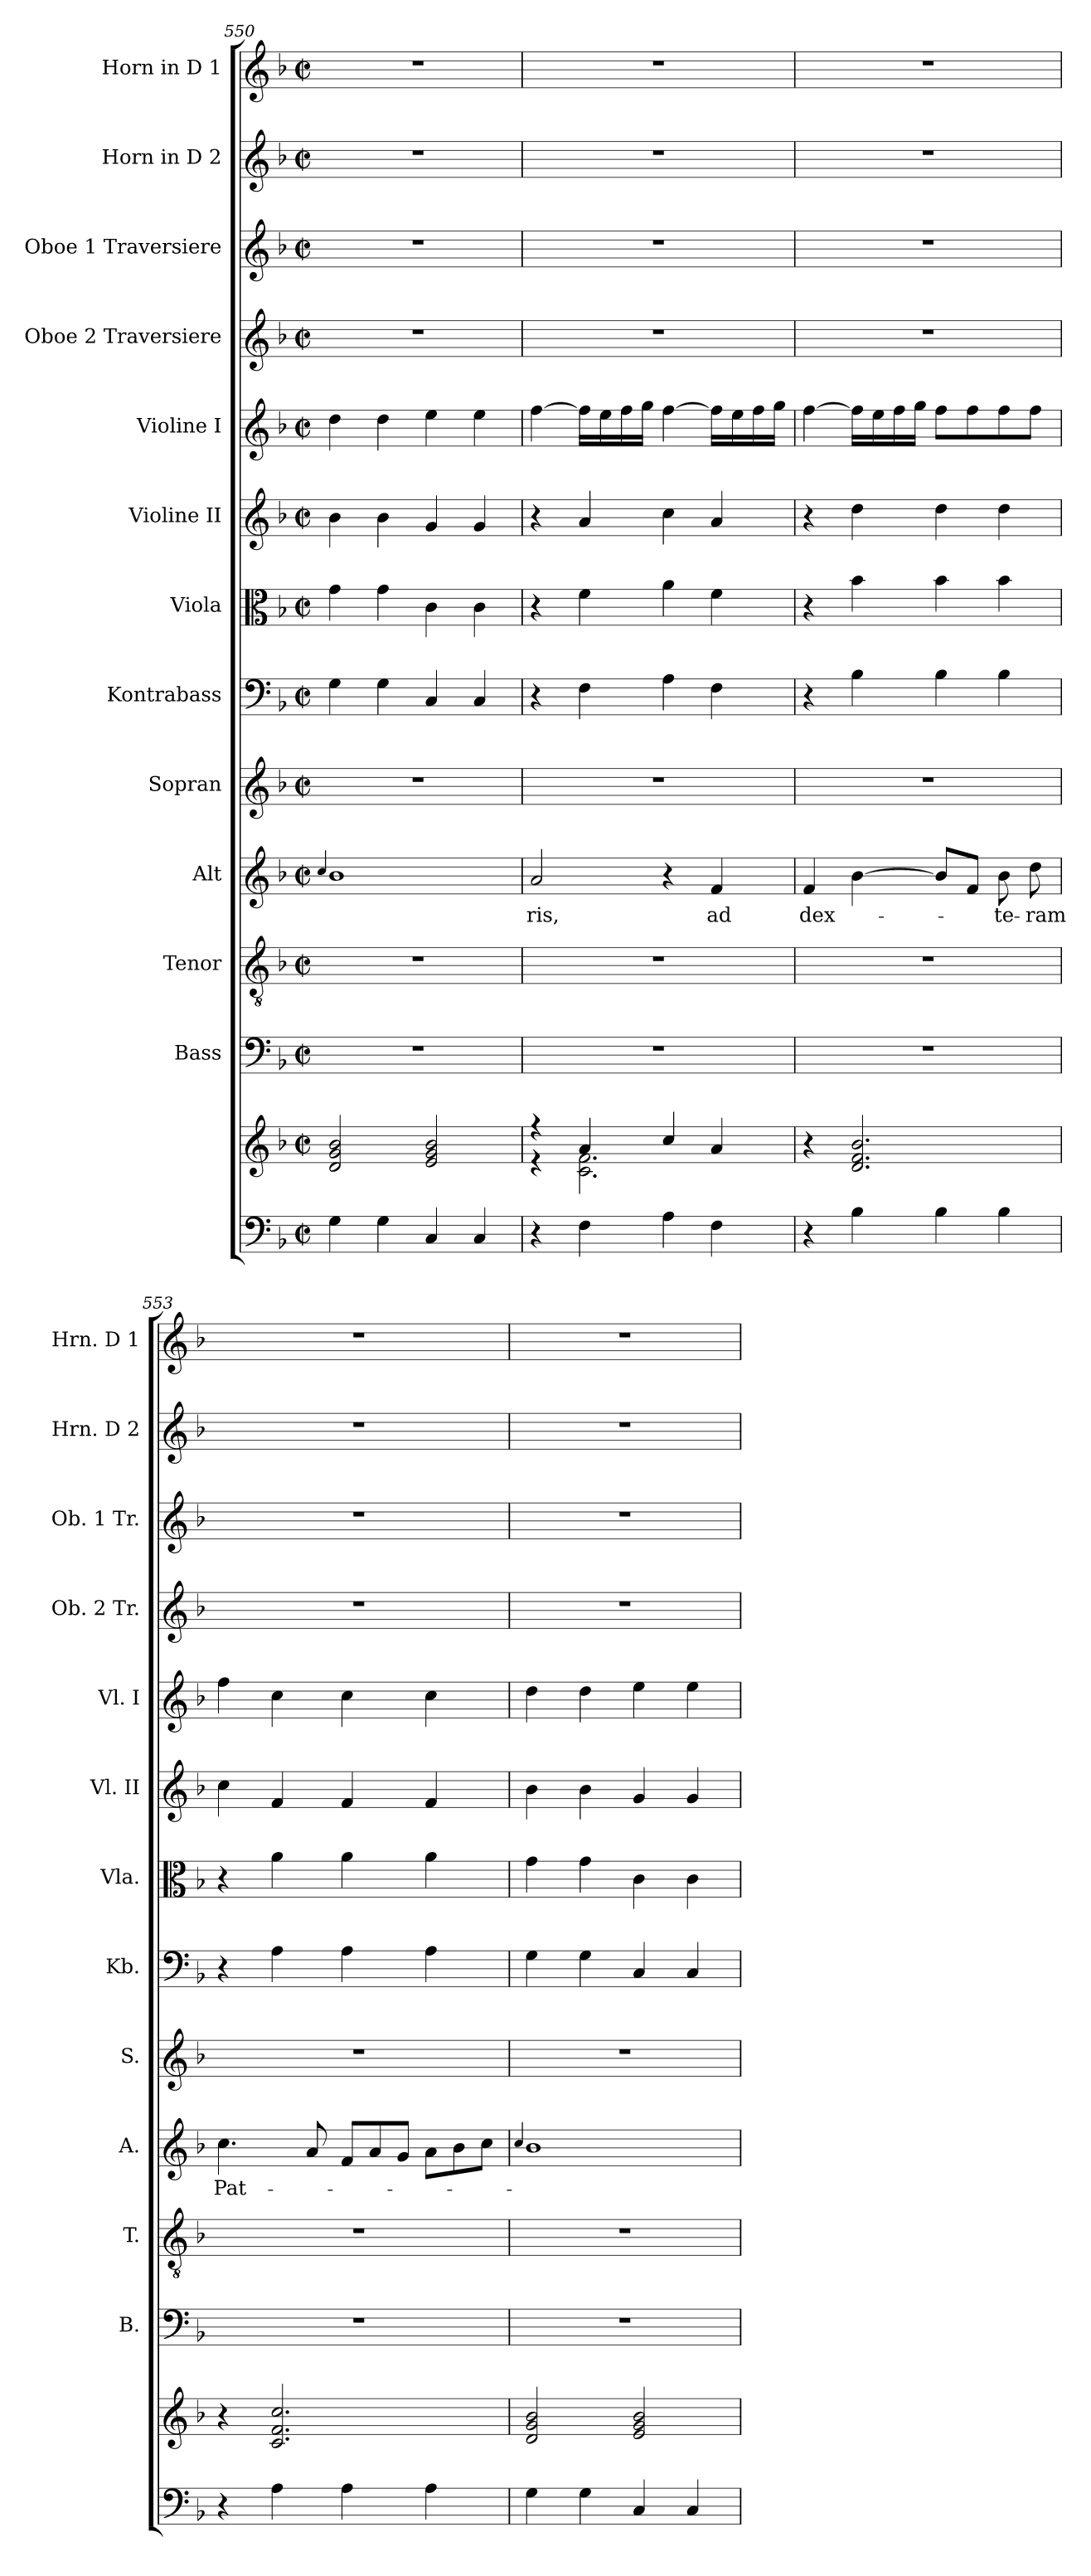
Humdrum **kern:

**kern	**kern	**kern	**kern	**kern	**text	**kern	**kern	**kern	**kern	**kern	**kern	**kern	**kern	**kern
*part13	*part13	*part12	*part11	*part10	*part10	*part9	*part8	*part7	*part6	*part5	*part4	*part3	*part2	*part1
*staff14	*staff13	*staff12	*staff11	*staff10	*staff10	*staff9	*staff8	*staff7	*staff6	*staff5	*staff4	*staff3	*staff2	*staff1
*	*	*I"Bass	*I"Tenor	*I"Alt	*	*I"Sopran	*I"Kontrabass	*I"Viola	*I"Violine II	*I"Violine I	*I"Oboe 2 Traversiere	*I"Oboe 1 Traversiere	*I"Horn in D 2	*I"Horn in D 1
*	*	*I'B.	*I'T.	*I'A.	*	*I'S.	*I'Kb.	*I'Vla.	*I'Vl. II	*I'Vl. I	*I'Ob. 2 Tr.	*I'Ob. 1 Tr.	*I'Hrn. D 2	*I'Hrn. D 1
!!LO:PB:g=z
*clefF4	*clefG2	*clefF4	*clefGv2	*clefG2	*	*clefG2	*clefF4	*clefC3	*clefG2	*clefG2	*clefG2	*clefG2	*clefG2	*clefG2
*	*	*	*	*	*	*	*ITrd7c12	*	*	*	*	*	*ITrd7c12	*ITrd7c12
*k[b-]	*k[b-]	*k[b-]	*k[b-]	*k[b-]	*	*k[b-]	*k[b-]	*k[b-]	*k[b-]	*k[b-]	*k[b-]	*k[b-]	*k[b-]	*k[b-]
*F:	*F:	*F:	*F:	*F:	*	*F:	*F:	*F:	*F:	*F:	*F:	*F:	*F:	*F:
*M2/2	*M2/2	*M2/2	*M2/2	*M2/2	*	*M2/2	*M2/2	*M2/2	*M2/2	*M2/2	*M2/2	*M2/2	*M2/2	*M2/2
*met(c|)	*met(c|)	*met(c|)	*met(c|)	*met(c|)	*	*met(c|)	*met(c|)	*met(c|)	*met(c|)	*met(c|)	*met(c|)	*met(c|)	*met(c|)	*met(c|)
=550	=550	=550	=550	=550	=550	=550	=550	=550	=550	=550	=550	=550	=550	=550
.	.	.	.	4qqcc/	.	.	.	.	.	.	.	.	.	.
4G\	2d/ 2g/ 2b-/	1r	1r	1b-	.	1r	4GG\	4g\	4b-\	4dd\	1r	1r	1r	1r
4G\	.	.	.	.	.	.	4GG\	4g\	4b-\	4dd\	.	.	.	.
4C/	2e/ 2g/ 2b-/	.	.	.	.	.	4CC/	4c\	4g/	4ee\	.	.	.	.
4C/	.	.	.	.	.	.	4CC/	4c\	4g/	4ee\	.	.	.	.
=551	=551	=551	=551	=551	=551	=551	=551	=551	=551	=551	=551	=551	=551	=551
*	*^	*	*	*	*	*	*	*	*	*	*	*	*	*
!	!	!	!	!	!	!LO:LY:b	!	!	!	!	!	!	!	!	!
4r	4r	4r	1r	1r	2a/	-ris,	1r	4r	4r	4r	[4ff\	1r	1r	1r	1r
4F\	4a/	2.c\ 2.f\	.	.	.	.	.	4FF\	4f\	4a/	16ff\LL]	.	.	.	.
.	.	.	.	.	.	.	.	.	.	.	16ee\	.	.	.	.
.	.	.	.	.	.	.	.	.	.	.	16ff\	.	.	.	.
.	.	.	.	.	.	.	.	.	.	.	16gg\JJ	.	.	.	.
4A\	4cc/	.	.	.	4r	.	.	4AA\	4a\	4cc\	[4ff\	.	.	.	.
!	!	!	!	!	!	!LO:LY:b	!	!	!	!	!	!	!	!	!
4F\	4a/	.	.	.	4f/	ad	.	4FF\	4f\	4a/	16ff\LL]	.	.	.	.
.	.	.	.	.	.	.	.	.	.	.	16ee\	.	.	.	.
.	.	.	.	.	.	.	.	.	.	.	16ff\	.	.	.	.
.	.	.	.	.	.	.	.	.	.	.	16gg\JJ	.	.	.	.
*	*v	*v	*	*	*	*	*	*	*	*	*	*	*	*	*
=552	=552	=552	=552	=552	=552	=552	=552	=552	=552	=552	=552	=552	=552	=552
!	!	!	!	!	!LO:LY:b	!	!	!	!	!	!	!	!	!
4r	4r	1r	1r	4f/	dex-	1r	4r	4r	4r	[4ff\	1r	1r	1r	1r
4B-\	2.d/ 2.f/ 2.b-/	.	.	[4b-\	.	.	4BB-\	4b-\	4dd\	16ff\LL]	.	.	.	.
.	.	.	.	.	.	.	.	.	.	16ee\	.	.	.	.
.	.	.	.	.	.	.	.	.	.	16ff\	.	.	.	.
.	.	.	.	.	.	.	.	.	.	16gg\JJ	.	.	.	.
4B-\	.	.	.	8b-/L]	.	.	4BB-\	4b-\	4dd\	8ff\L	.	.	.	.
.	.	.	.	8f/J	.	.	.	.	.	8ff\	.	.	.	.
!	!	!	!	!	!LO:LY:b	!	!	!	!	!	!	!	!	!
4B-\	.	.	.	8b-\	-te-	.	4BB-\	4b-\	4dd\	8ff\	.	.	.	.
!	!	!	!	!	!LO:LY:b	!	!	!	!	!	!	!	!	!
.	.	.	.	8dd\	-ram	.	.	.	.	8ff\J	.	.	.	.
=553	=553	=553	=553	=553	=553	=553	=553	=553	=553	=553	=553	=553	=553	=553
!	!	!	!	!	!LO:LY:b	!	!	!	!	!	!	!	!	!
4r	4r	1r	1r	4.cc\	Pat-	1r	4r	4r	4cc\	4ff\	1r	1r	1r	1r
4A\	2.c/ 2.f/ 2.cc/	.	.	.	.	.	4AA\	4a\	4f/	4cc\	.	.	.	.
.	.	.	.	8a/	.	.	.	.	.	.	.	.	.	.
*	*	*	*	*Xtuplet	*	*	*	*	*	*	*	*	*	*
4A\	.	.	.	12f/L	.	.	4AA\	4a\	4f/	4cc\	.	.	.	.
.	.	.	.	12a/	.	.	.	.	.	.	.	.	.	.
.	.	.	.	12g/J	.	.	.	.	.	.	.	.	.	.
4A\	.	.	.	12a\L	.	.	4AA\	4a\	4f/	4cc\	.	.	.	.
.	.	.	.	12b-\	.	.	.	.	.	.	.	.	.	.
.	.	.	.	12cc\J	.	.	.	.	.	.	.	.	.	.
=554	=554	=554	=554	=554	=554	=554	=554	=554	=554	=554	=554	=554	=554	=554
.	.	.	.	4qqcc/	.	.	.	.	.	.	.	.	.	.
4G\	2d/ 2g/ 2b-/	1r	1r	1b-	.	1r	4GG\	4g\	4b-\	4dd\	1r	1r	1r	1r
4G\	.	.	.	.	.	.	4GG\	4g\	4b-\	4dd\	.	.	.	.
4C/	2e/ 2g/ 2b-/	.	.	.	.	.	4CC/	4c\	4g/	4ee\	.	.	.	.
4C/	.	.	.	.	.	.	4CC/	4c\	4g/	4ee\	.	.	.	.
=	=	=	=	=	=	=	=	=	=	=	=	=	=	=
*-	*-	*-	*-	*-	*-	*-	*-	*-	*-	*-	*-	*-	*-	*-
